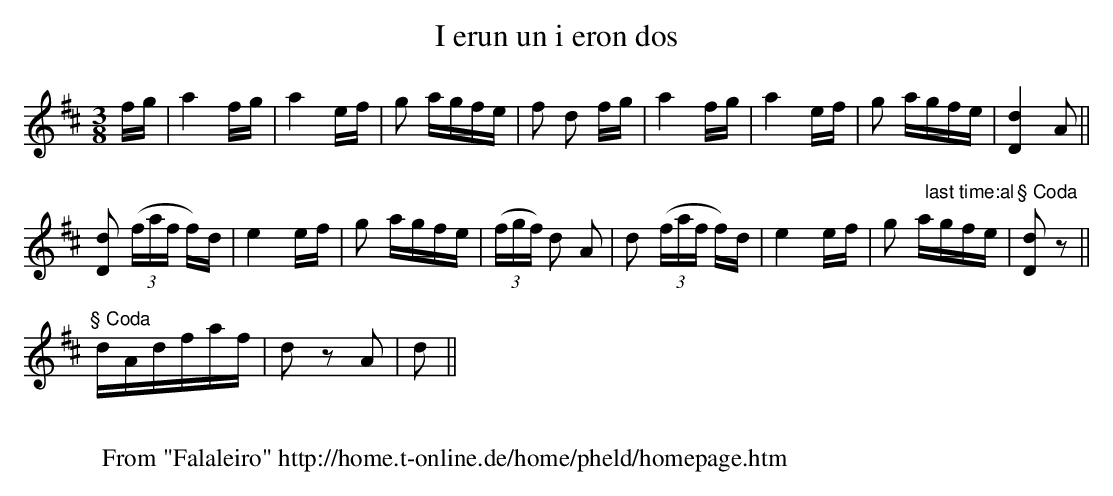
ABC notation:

X:1
T:I erun un i eron dos
M:3/8
L:1/16
K:D
fg|a4   fg|a4   ef|g2 agfe|f2  d2  fg|a4   fg|a4  ef|g2  agfe|[D4d4]
A2||!
[D2d2]  (3(faf f)d|e4   ef|g2  agfe|(3(fgf)  d2  A2  |d2  (3(faf f)d|e4
  ef|"         last time:al"g2  agfe |"§ Coda"[D2d2]  z2  ||!
    "§ Coda"   dAdfaf|d2  z2  A2|d2  ||
W:
W: From "Falaleiro" http://home.t-online.de/home/pheld/homepage.htm
